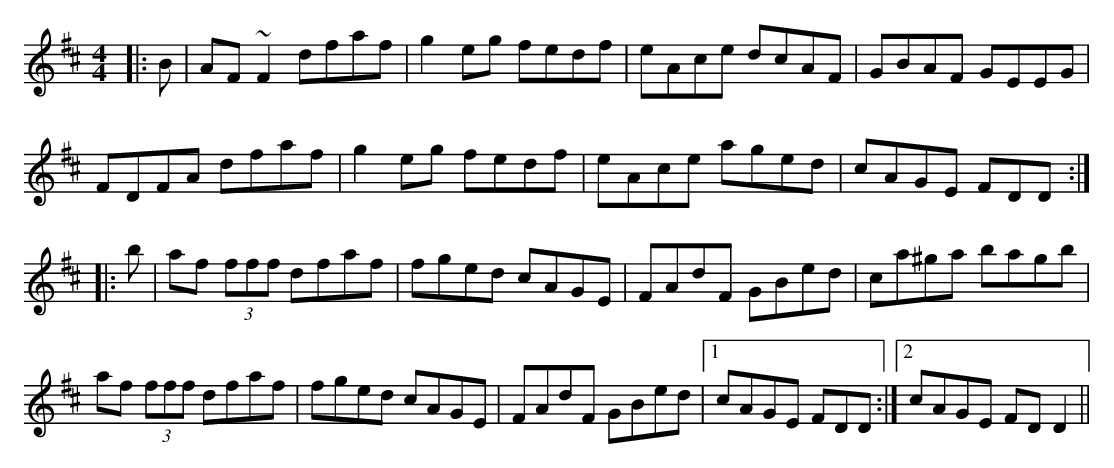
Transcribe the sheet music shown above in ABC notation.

X:1
M:4/4
K:D
|:B|AF~F2 dfaf|g2eg fedf|eAce dcAF|GBAF GEEG|
FDFA dfaf|g2eg fedf|eAce aged|cAGE FDD:|
|:b|af (3fff dfaf|fged cAGE|FAdF GBed|ca^ga bagb|
af (3fff dfaf|fged cAGE|FAdF GBed|1 cAGE FDD:|2 cAGE FD D2||
